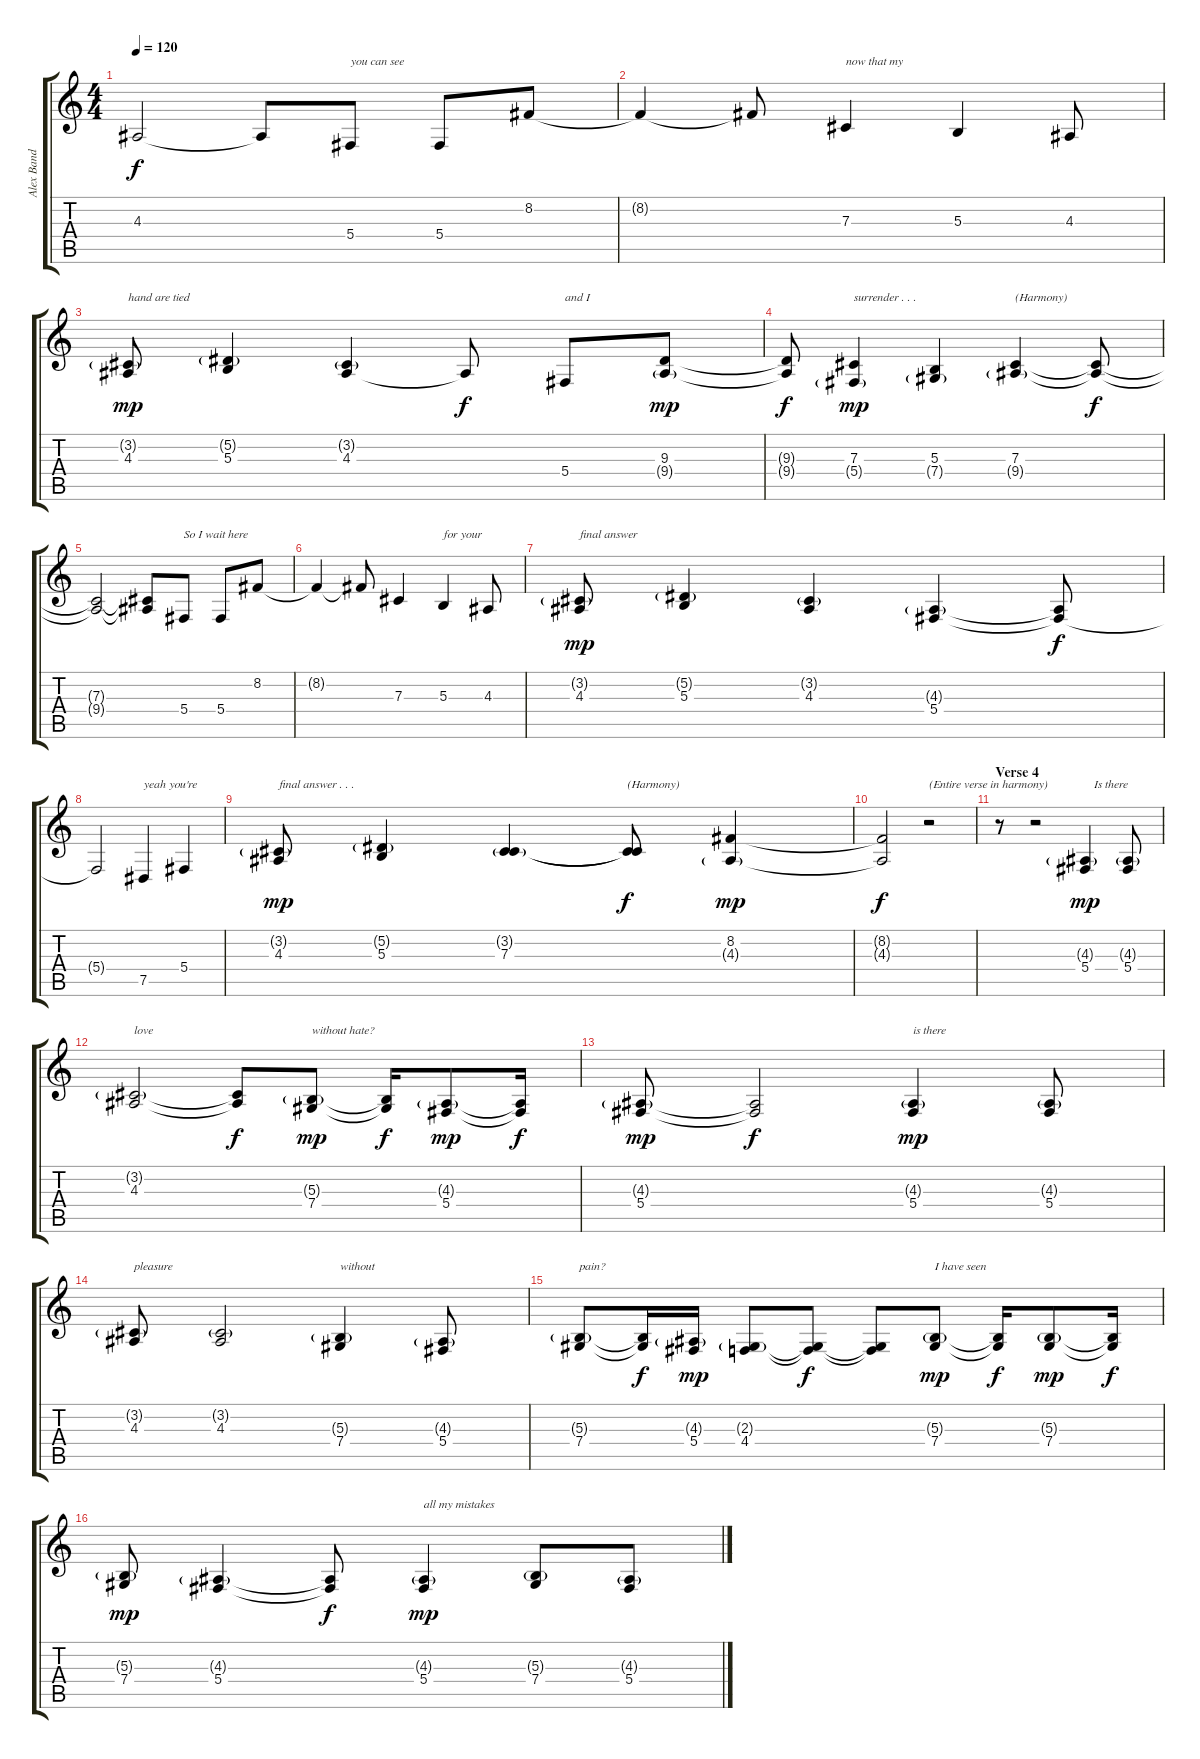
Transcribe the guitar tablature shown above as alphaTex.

\track ("Alex Band (Vocals and Harmonies)" "Alex Band ") {instrument clarinet}
\staff {score tabs}
\tuning (Eb4 Bb3 Gb3 Db3 Ab2 Eb2) {hide}
\ts (4 4)
\tempo 120
\clef g2
\ks c
4.3{t}.2{dy f} 4.3{t}.8 5.4.8{txt "you can see"} 5.4.8 8.2.8 |
8.2{t}.4 8.2{t}.8 7.3.4{txt "now that my"} 5.3.4 4.3.8 |
(3.2{g} 4.3).8{txt "hand are tied" dy mp} (5.2{g} 5.3).4 (3.2{g} 4.3).4 4.3{t}.8{dy f} 5.4.8{txt "and I"} (9.3 9.4{g}).8{dy mp} |
(9.3{t} 9.4{t}).8{dy f} (7.3 5.4{g}).4{txt "surrender . . ." dy mp} (5.3 7.4{g}).4 (7.3 9.4{g}).4{txt "(Harmony)"} (7.3{t} 9.4{t}).8{dy f} |
(7.3{t} 9.4{t}).2 (7.3{t} 9.4{t}).8 5.4.8{txt "So I wait here"} 5.4.8 8.2.8 |
8.2{t}.4 8.2{t}.8 7.3.4 5.3.4{txt "for your"} 4.3.8 |
(3.2{g} 4.3).8{txt "final answer" dy mp} (5.2{g} 5.3).4 (3.2{g} 4.3).4 (4.3{g} 5.4).4 (4.3{t} 5.4{t}).8{dy f} |
5.4{t}.2 7.5.4{txt "yeah you're"} 5.4.4 |
(3.2{g} 4.3).8{txt "final answer . . ." dy mp} (5.2{g} 5.3).4 (3.2{g} 7.3).4 (3.2{t} 7.3{t}).8{txt "(Harmony)" dy f} (8.2 4.3{g}).4{dy mp} |
(8.2{t} 4.3{t}).2{dy f} r.2{txt "(Entire verse in harmony)"} |
\section ("" "Verse 4")
r.8 r.2 (4.3{g} 5.4).4{txt "   Is there" dy mp} (4.3{g} 5.4).8 |
(3.2{g} 4.3).2{txt "love"} (3.2{t} 4.3{t}).8{dy f} (5.3{g} 7.4).8{txt "without hate?" dy mp} (5.3{t} 7.4{t}).16{dy f} (4.3{g} 5.4).8{dy mp} (4.3{t} 5.4{t}).16{dy f} |
(4.3{g} 5.4).8{dy mp} (4.3{t} 5.4{t}).2{dy f} (4.3{g} 5.4).4{txt "is there" dy mp} (4.3{g} 5.4).8 |
(3.2{g} 4.3).8{txt "pleasure"} (3.2{g} 4.3).2 (5.3{g} 7.4).4{txt "without"} (4.3{g} 5.4).8 |
(5.3{g} 7.4).8{txt "pain?"} (5.3{t} 7.4{t}).16{dy f} (4.3{g} 5.4).16{dy mp} (2.3{g} 4.4).8 (2.3{t} 4.4{t}).8{dy f} (2.3{t} 4.4{t}).8 (5.3{g} 7.4).8{txt "I have seen" dy mp} (5.3{t} 7.4{t}).16{dy f} (5.3{g} 7.4).8{dy mp} (5.3{t} 7.4{t}).16{dy f} |
(5.3{g} 7.4).8{dy mp} (4.3{g} 5.4).4 (4.3{t} 5.4{t}).8{dy f} (4.3{g} 5.4).4{txt "all my mistakes" dy mp} (5.3{g} 7.4).8 (4.3{g} 5.4).8
